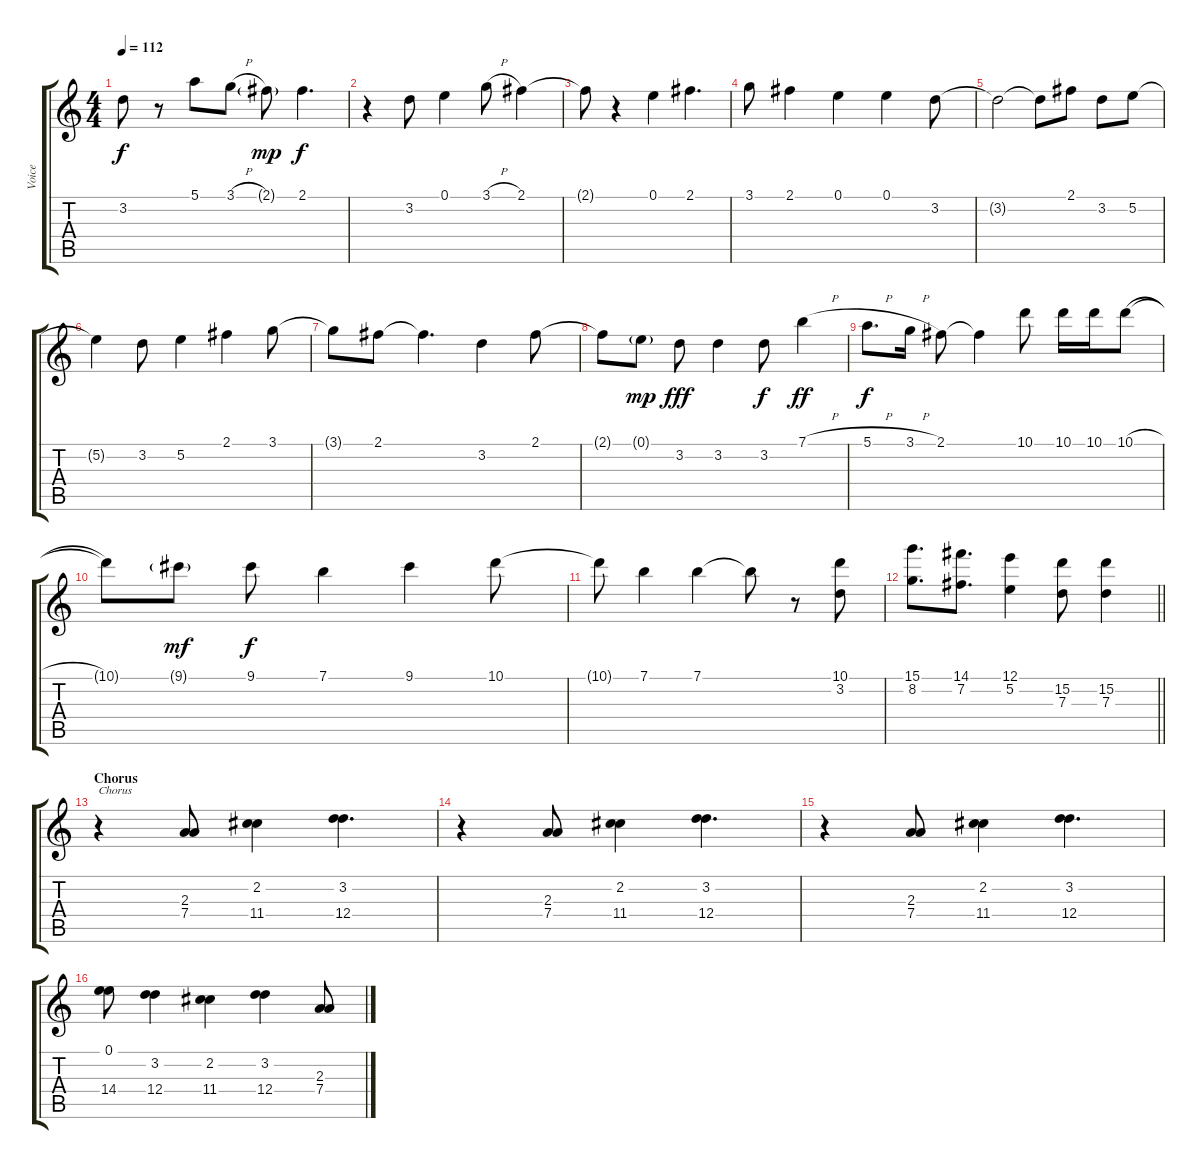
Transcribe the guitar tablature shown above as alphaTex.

\track ("Voice" "Voice") {instrument acousticguitarsteel}
\staff {score tabs}
\tuning (E4 B3 G3 D3 A2 E2) {hide}
\ts (4 4)
\tempo 112
\clef g2
\ks c
3.2{t}.8{dy f} r.8 5.1.8 3.1{h}.8 2.1{g}.8{dy mp} 2.1.4{d dy f} |
r.4 3.2.8 0.1.4 3.1{h}.8 2.1.4 |
2.1{t}.8 r.4 0.1.4 2.1.4{d} |
3.1.8 2.1.4 0.1.4 0.1.4 3.2.8 |
3.2{t}.2 3.2{t}.8 2.1.8 3.2.8 5.2.8 |
5.2{t}.4 3.2.8 5.2.4 2.1.4 3.1.8 |
3.1{t}.8 2.1.8 2.1{t}.4{d} 3.2.4 2.1.8 |
2.1{t}.8 0.1{g}.8{dy mp} 3.2.8{dy fff} 3.2.4 3.2.8{dy f} 7.1{h}.4{dy ff} |
5.1{h}.8{d dy f} 3.1{h}.16 2.1.8 2.1{t}.4 10.1.8 10.1.16 10.1.16 10.1{h}.8 |
10.1{t}.8 9.1{g}.8{dy mf} 9.1.8{dy f} 7.1.4 9.1.4 10.1.8 |
10.1{t}.8 7.1.4 7.1.4 7.1{t}.8 r.8 (10.1 3.2).8 |
\barLineRight lightlight
(15.1 8.2).8{d} (14.1 7.2).8{d} (12.1 5.2).4 (15.2 7.3).8 (15.2 7.3).4 |
\section ("" "Chorus")
r.4{txt "Chorus" volume 14} (2.3 7.4).8 (2.2 11.4).4 (3.2 12.4).4{d} |
r.4 (2.3 7.4).8 (2.2 11.4).4 (3.2 12.4).4{d} |
r.4 (2.3 7.4).8 (2.2 11.4).4 (3.2 12.4).4{d} |
(0.1 14.4).8 (3.2 12.4).4 (2.2 11.4).4 (3.2 12.4).4 (2.3 7.4).8
